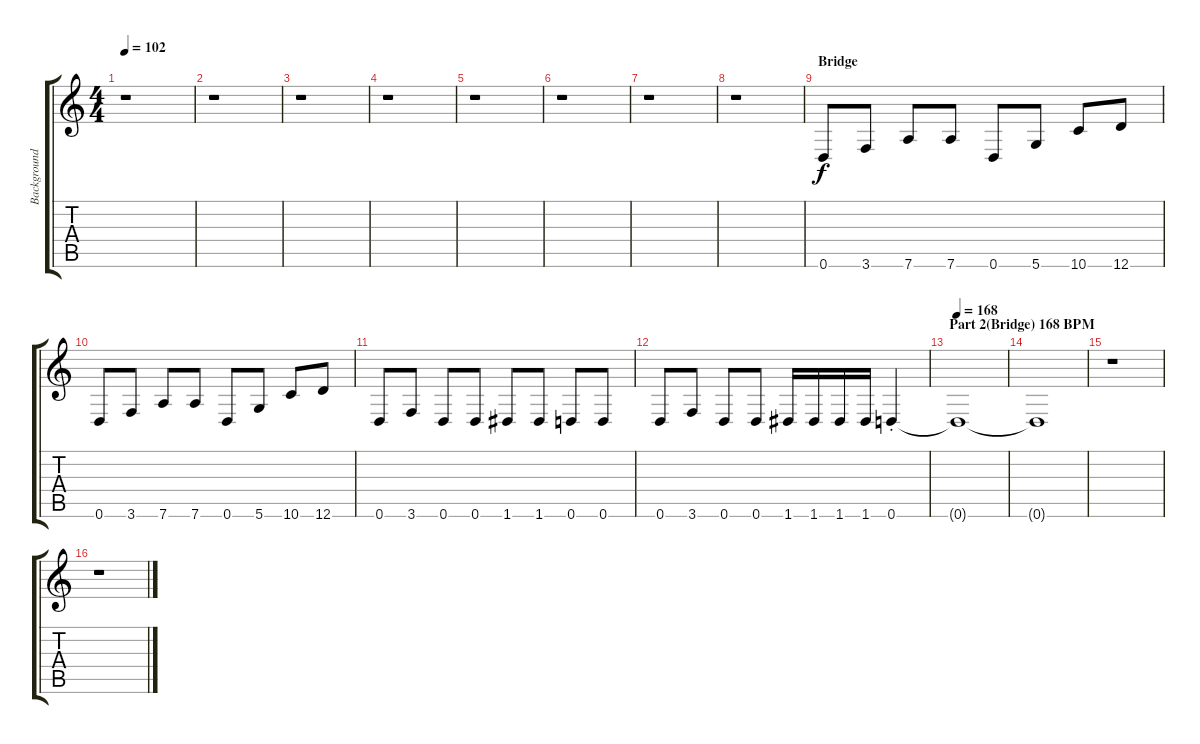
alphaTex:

\track ("Background-Guitar/FX" "Background") {instrument acousticbass}
\staff {score tabs}
\tuning (E4 B3 G3 D3 A2 D2) {hide}
\ts (4 4)
\tempo 102
\clef g2
\ks c
r.1{dy f} |
r.1 |
r.1 |
r.1 |
r.1 |
r.1 |
r.1 |
r.1 |
\section ("" "Bridge")
0.6.8 3.6.8 7.6.8 7.6.8 0.6.8 5.6.8 10.6.8 12.6.8 |
0.6.8 3.6.8 7.6.8 7.6.8 0.6.8 5.6.8 10.6.8 12.6.8 |
0.6.8 3.6.8 0.6.8 0.6.8 1.6.8 1.6.8 0.6.8 0.6.8 |
0.6.8 3.6.8 0.6.8 0.6.8 1.6.16 1.6.16 1.6.16 1.6.16 0.6{st}.4 |
\section ("" "Part 2(Bridge) 168 BPM")
\tempo 168
0.6{t}.1 |
0.6{t}.1 |
r.1 |
r.1
